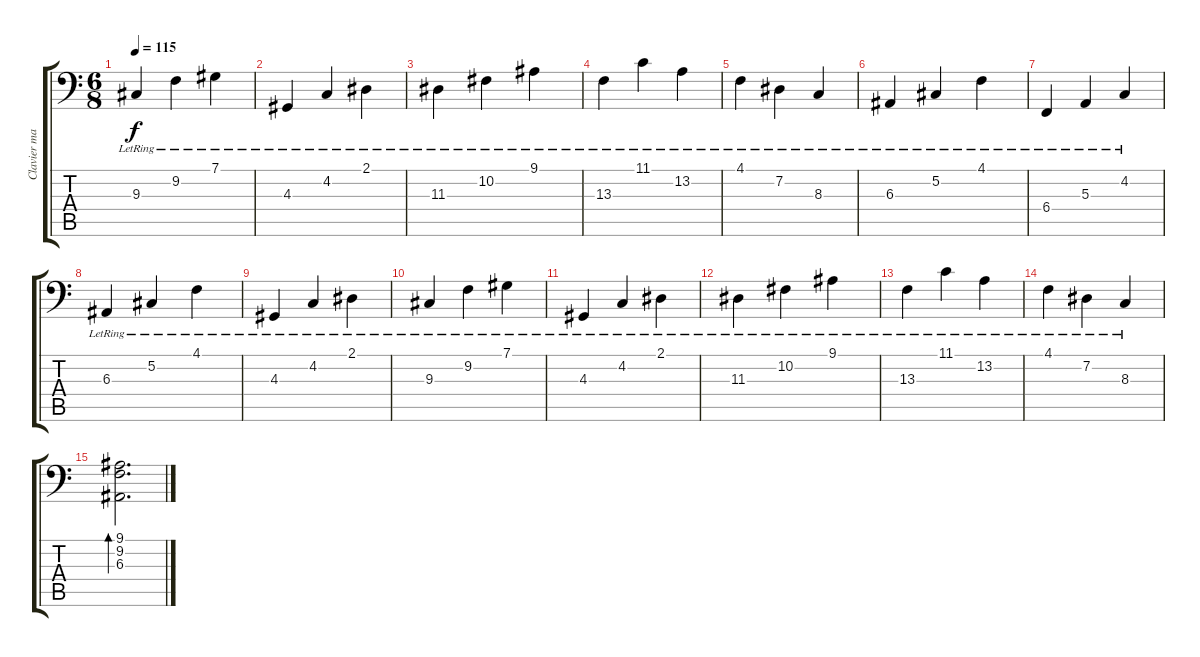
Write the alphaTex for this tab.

\track ("Clavier main Gauche" "Clavier ma") {instrument harpsichord}
\staff {score tabs}
\tuning (Db3 Ab2 E2 B1 Gb1 Db1) {hide}
\ts (6 8)
\tempo 115
\clef f4
\ks c
9.3{lr}.4{dy f} 9.2{lr}.4 7.1{lr}.4 |
4.3{lr}.4 4.2{lr}.4 2.1{lr}.4 |
11.3{lr}.4 10.2{lr}.4 9.1{lr}.4 |
13.3{lr}.4 11.1{lr}.4 13.2{lr}.4 |
4.1{lr}.4 7.2{lr}.4 8.3{lr}.4 |
6.3{lr}.4 5.2{lr}.4 4.1{lr}.4 |
6.4{lr}.4 5.3{lr}.4 4.2{lr}.4 |
6.3{lr}.4 5.2{lr}.4 4.1{lr}.4 |
4.3{lr}.4 4.2{lr}.4 2.1{lr}.4 |
9.3{lr}.4 9.2{lr}.4 7.1{lr}.4 |
4.3{lr}.4 4.2{lr}.4 2.1{lr}.4 |
11.3{lr}.4 10.2{lr}.4 9.1{lr}.4 |
13.3{lr}.4 11.1{lr}.4 13.2{lr}.4 |
4.1{lr}.4 7.2{lr}.4 8.3{lr}.4 |
(9.1 9.2 6.3).2{d bd 480}
